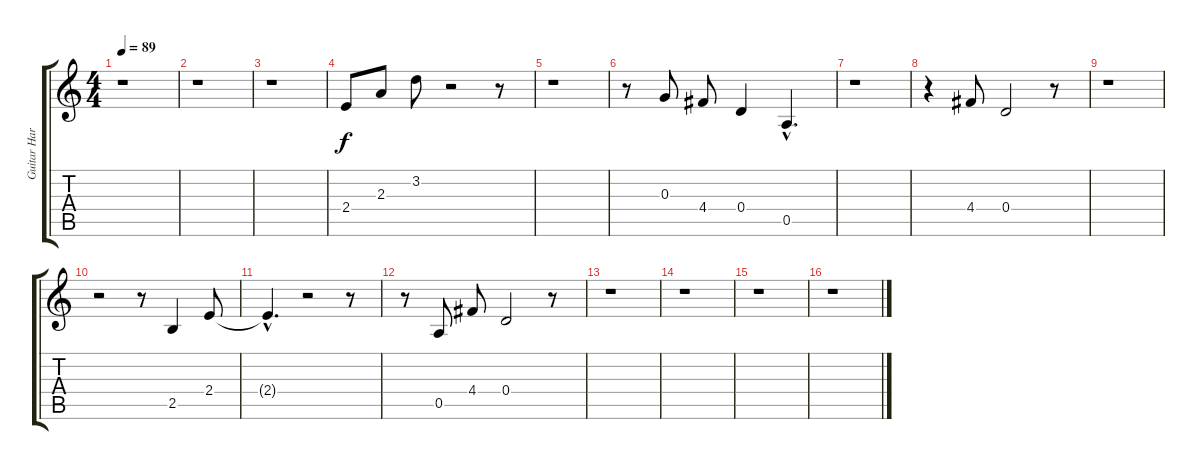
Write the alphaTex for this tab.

\track ("Guitar Harmonics" "Guitar Har") {instrument guitarharmonics}
\staff {score tabs}
\tuning (E4 B3 G3 D3 A2 E2) {hide}
\ts (4 4)
\tempo 89
\clef g2
\ks c
r.1{dy f} |
r.1 |
r.1 |
2.4.8 2.3.8 3.2.8 r.2 r.8 |
r.1 |
r.8 0.3.8 4.4.8 0.4.4 0.5{hac}.4{d} |
r.1 |
r.4 4.4.8 0.4.2 r.8 |
r.1 |
r.2 r.8 2.5.4 2.4.8 |
2.4{hac t}.4{d} r.2 r.8 |
r.8 0.5.8 4.4.8 0.4.2 r.8 |
r.1 |
r.1 |
r.1 |
r.1
